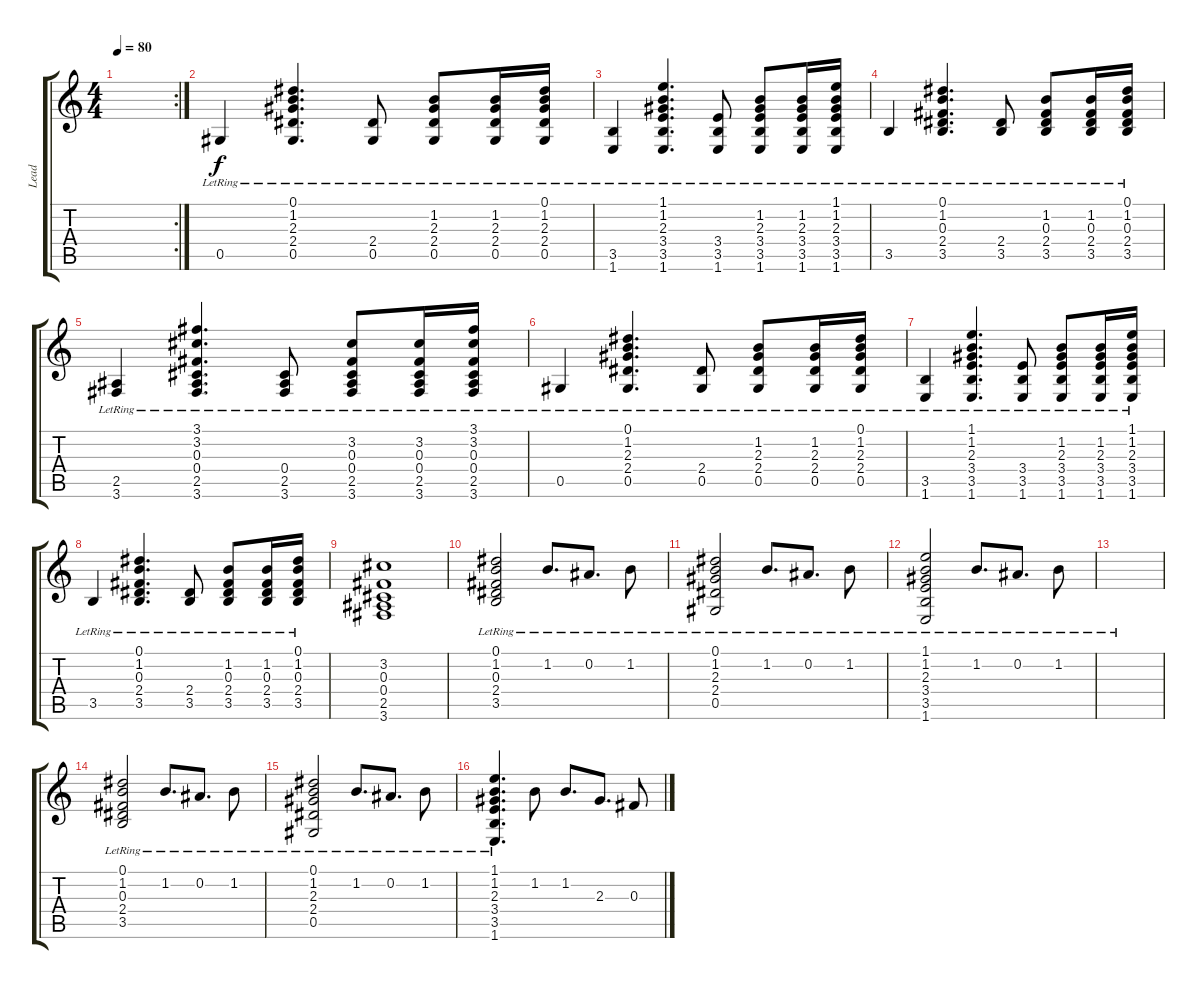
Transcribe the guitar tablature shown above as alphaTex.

\track ("Lead" "Lead") {instrument acousticguitarsteel}
\staff {score tabs}
\tuning (Eb4 Bb3 Gb3 Db3 Ab2 Eb2) {hide}
\rc 2
\ts (4 4)
\tempo 80
\clef g2
\ks c
|
0.5{lr}.4 (0.1{lr} 1.2{lr} 2.3{lr} 2.4{lr} 0.5{lr}).4{d} (2.4{lr} 0.5{lr}).8 (1.2{lr} 2.3{lr} 2.4{lr} 0.5{lr}).8 (1.2{lr} 2.3{lr} 2.4{lr} 0.5{lr}).16 (0.1{lr} 1.2{lr} 2.3{lr} 2.4{lr} 0.5{lr}).16 |
(3.5{lr} 1.6).4 (1.1 1.2{lr} 2.3{lr} 3.4{lr} 3.5{lr} 1.6).4{d} (3.4{lr} 3.5{lr} 1.6).8 (1.2{lr} 2.3{lr} 3.4{lr} 3.5{lr} 1.6).8 (1.2{lr} 2.3{lr} 3.4{lr} 3.5{lr} 1.6).16 (1.1{lr} 1.2{lr} 2.3{lr} 3.4{lr} 3.5{lr} 1.6).16 |
3.5{lr}.4 (0.1 1.2{lr} 0.3{lr} 2.4{lr} 3.5{lr}).4{d} (2.4{lr} 3.5{lr}).8 (1.2{lr} 0.3{lr} 2.4{lr} 3.5{lr}).8 (1.2{lr} 0.3{lr} 2.4{lr} 3.5{lr}).16 (0.1{lr} 1.2{lr} 0.3{lr} 2.4{lr} 3.5{lr}).16 |
(2.5{lr} 3.6).4 (3.1 3.2{lr} 0.3{lr} 0.4{lr} 2.5{lr} 3.6).4{d} (0.4{lr} 2.5{lr} 3.6).8 (3.2{lr} 0.3{lr} 0.4{lr} 2.5{lr} 3.6).8 (3.2{lr} 0.3{lr} 0.4{lr} 2.5{lr} 3.6).16 (3.1{lr} 3.2{lr} 0.3{lr} 0.4{lr} 2.5{lr} 3.6).16 |
0.5{lr}.4 (0.1{lr} 1.2{lr} 2.3{lr} 2.4{lr} 0.5{lr}).4{d} (2.4{lr} 0.5{lr}).8 (1.2{lr} 2.3{lr} 2.4{lr} 0.5{lr}).8 (1.2{lr} 2.3{lr} 2.4{lr} 0.5{lr}).16 (0.1{lr} 1.2{lr} 2.3{lr} 2.4{lr} 0.5{lr}).16 |
(3.5{lr} 1.6).4 (1.1 1.2{lr} 2.3{lr} 3.4{lr} 3.5{lr} 1.6).4{d} (3.4{lr} 3.5{lr} 1.6).8 (1.2{lr} 2.3{lr} 3.4{lr} 3.5{lr} 1.6).8 (1.2{lr} 2.3{lr} 3.4{lr} 3.5{lr} 1.6).16 (1.1{lr} 1.2{lr} 2.3{lr} 3.4{lr} 3.5{lr} 1.6).16 |
3.5{lr}.4 (0.1 1.2{lr} 0.3{lr} 2.4{lr} 3.5{lr}).4{d} (2.4{lr} 3.5{lr}).8 (1.2{lr} 0.3{lr} 2.4{lr} 3.5{lr}).8 (1.2{lr} 0.3{lr} 2.4{lr} 3.5{lr}).16 (0.1{lr} 1.2{lr} 0.3{lr} 2.4{lr} 3.5{lr}).16 |
(3.2 0.3 0.4 2.5 3.6).1 |
(0.1{lr} 1.2{lr} 0.3{lr} 2.4{lr} 3.5{lr}).2 1.2{lr}.8{d} 0.2{lr}.8{d} 1.2{lr}.8 |
(0.1{lr} 1.2{lr} 2.3{lr} 2.4{lr} 0.5{lr}).2 1.2{lr}.8{d} 0.2{lr}.8{d} 1.2{lr}.8 |
(1.1{lr} 1.2{lr} 2.3{lr} 3.4{lr} 3.5{lr} 1.6{lr}).2 1.2{lr}.8{d} 0.2{lr}.8{d} 1.2{lr}.8 |
|
(0.1{lr} 1.2{lr} 0.3{lr} 2.4{lr} 3.5{lr}).2 1.2{lr}.8{d} 0.2{lr}.8{d} 1.2{lr}.8 |
(0.1{lr} 1.2{lr} 2.3{lr} 2.4{lr} 0.5{lr}).2 1.2{lr}.8{d} 0.2{lr}.8{d} 1.2{lr}.8 |
(1.1{lr} 1.2{lr} 2.3{lr} 3.4{lr} 3.5{lr} 1.6{lr}).4{d} 1.2.8 1.2.8{d} 2.3.8{d} 0.3.8
